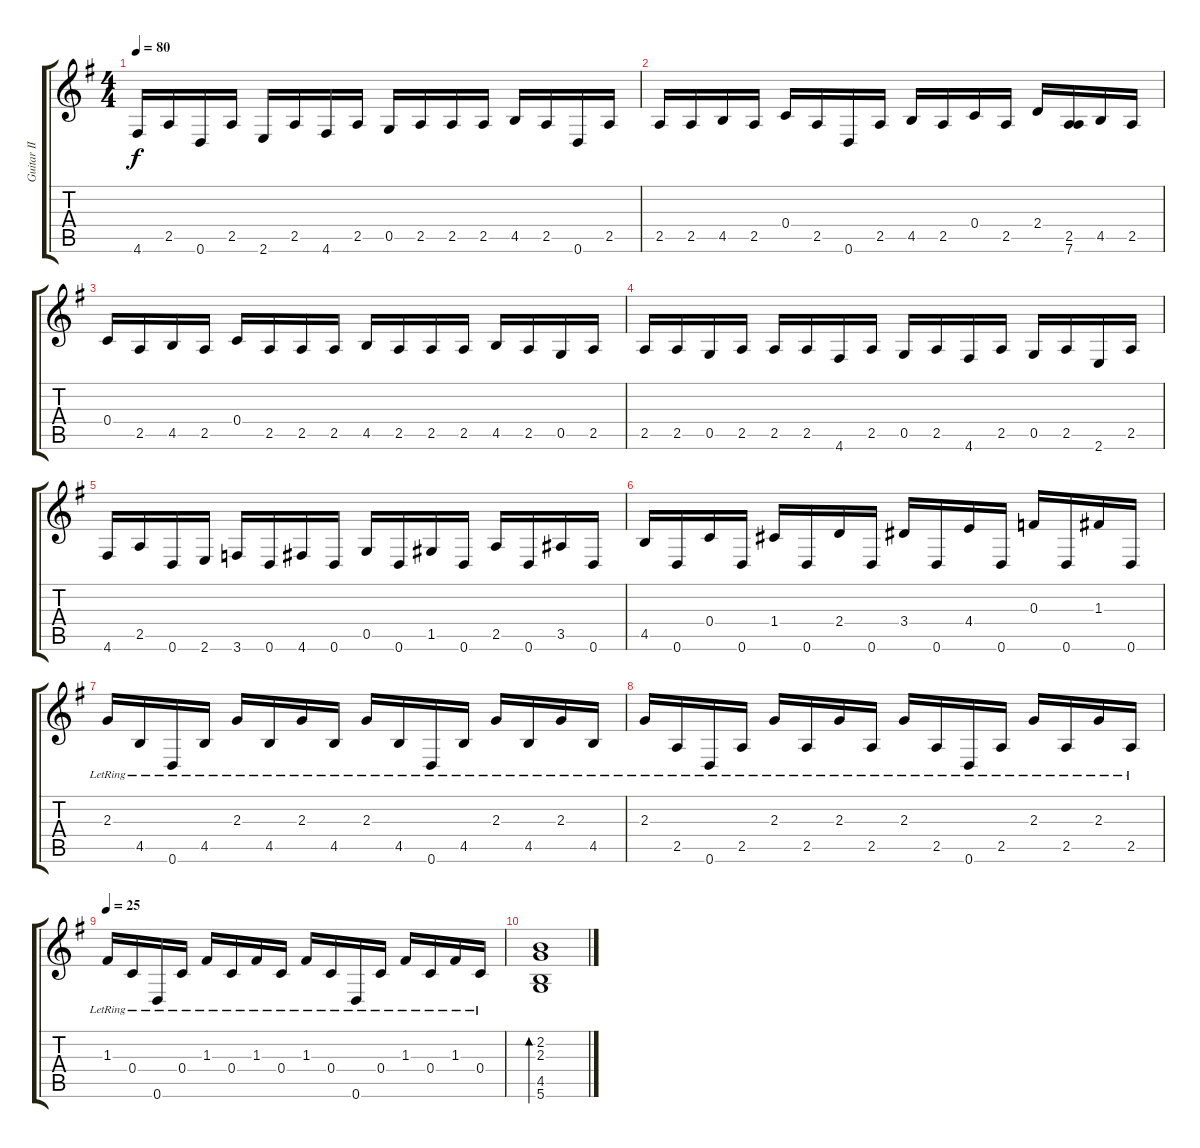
\track ("Guitar II" "Guitar II") {instrument acousticguitarsteel}
\staff {score tabs}
\tuning (D4 A3 F3 C3 G2 D2) {hide}
\ts (4 4)
\tempo 80
\clef g2
\ks g
4.6.16{dy f} 2.5.16 0.6.16 2.5.16 2.6.16 2.5.16 4.6.16 2.5.16 0.5.16 2.5.16 2.5.16 2.5.16 4.5.16 2.5.16 0.6.16 2.5.16 |
2.5.16 2.5.16 4.5.16 2.5.16 0.4.16 2.5.16 0.6.16 2.5.16 4.5.16 2.5.16 0.4.16 2.5.16 2.4.16 (2.5 7.6).16 4.5.16 2.5.16 |
0.4.16 2.5.16 4.5.16 2.5.16 0.4.16 2.5.16 2.5.16 2.5.16 4.5.16 2.5.16 2.5.16 2.5.16 4.5.16 2.5.16 0.5.16 2.5.16 |
2.5.16 2.5.16 0.5.16 2.5.16 2.5.16 2.5.16 4.6.16 2.5.16 0.5.16 2.5.16 4.6.16 2.5.16 0.5.16 2.5.16 2.6.16 2.5.16 |
4.6.16 2.5.16 0.6.16 2.6.16 3.6.16 0.6.16 4.6.16 0.6.16 0.5.16 0.6.16 1.5.16 0.6.16 2.5.16 0.6.16 3.5.16 0.6.16 |
4.5.16 0.6.16 0.4.16 0.6.16 1.4.16 0.6.16 2.4.16 0.6.16 3.4.16 0.6.16 4.4.16 0.6.16 0.3.16 0.6.16 1.3.16 0.6.16 |
2.3{lr}.16 4.5{lr}.16 0.6{lr}.16 4.5{lr}.16 2.3{lr}.16 4.5{lr}.16 2.3{lr}.16 4.5{lr}.16 2.3{lr}.16 4.5{lr}.16 0.6{lr}.16 4.5{lr}.16 2.3{lr}.16 4.5{lr}.16 2.3{lr}.16 4.5{lr}.16 |
2.3{lr}.16 2.5{lr}.16 0.6{lr}.16 2.5{lr}.16 2.3{lr}.16 2.5{lr}.16 2.3{lr}.16 2.5{lr}.16 2.3{lr}.16 2.5{lr}.16 0.6{lr}.16 2.5{lr}.16 2.3{lr}.16 2.5{lr}.16 2.3{lr}.16 2.5{lr}.16 |
\tempo 25
1.3{lr}.16 0.4{lr}.16 0.6{lr}.16 0.4{lr}.16 1.3{lr}.16 0.4{lr}.16 1.3{lr}.16 0.4{lr}.16 1.3{lr}.16 0.4{lr}.16 0.6{lr}.16 0.4{lr}.16 1.3{lr}.16 0.4{lr}.16 1.3{lr}.16 0.4{lr}.16 |
(2.2 2.3 4.5 5.6).1{bd 120}
